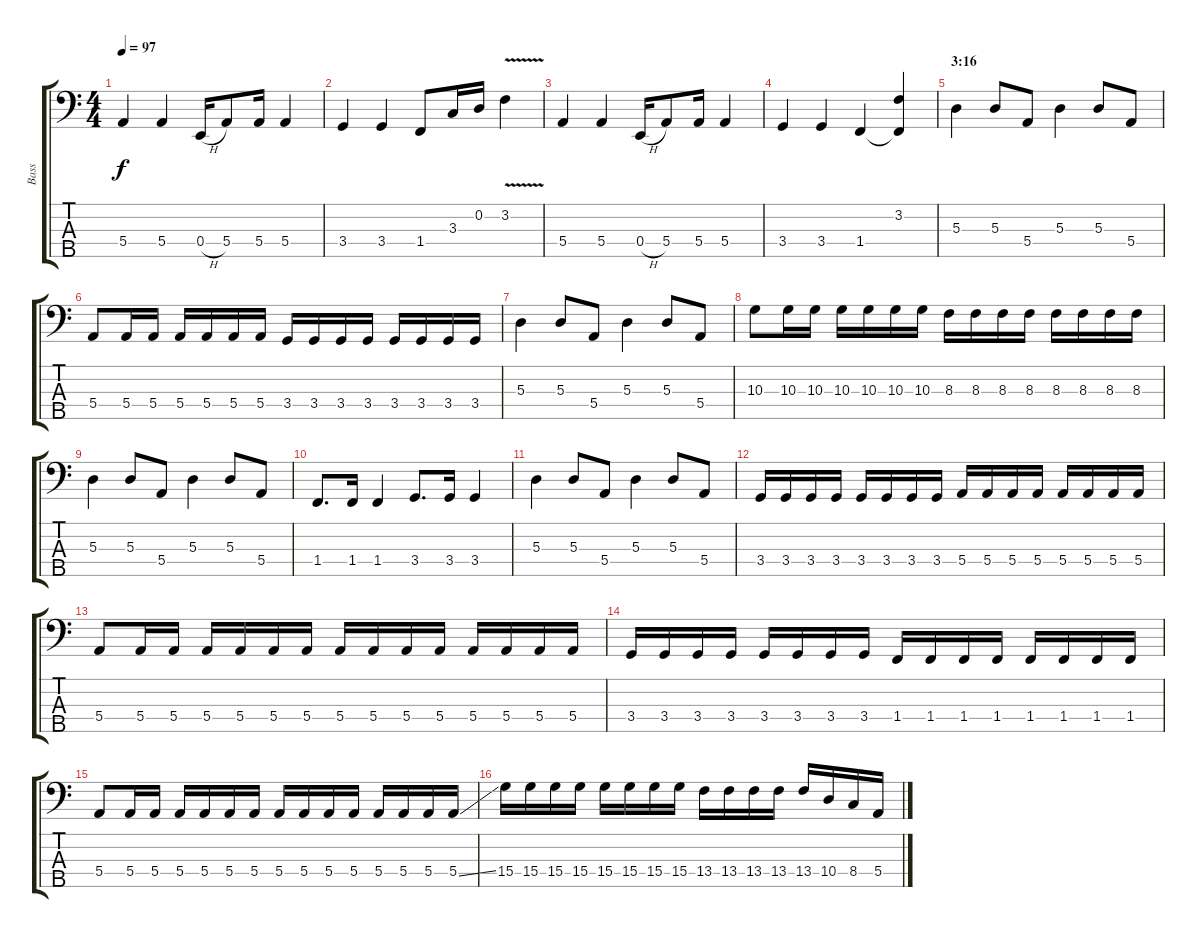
\track ("Bass" "Bass") {instrument electricbasspick}
\staff {score tabs}
\tuning (G2 D2 A1 E1 B0) {hide}
\ts (4 4)
\tempo 97
\clef f4
\ks c
5.4.4{dy f} 5.4.4 0.4{h}.16 5.4.8 5.4.16 5.4.4 |
3.4.4 3.4.4 1.4.8 3.3.16 0.2.16 3.2{v}.4 |
5.4.4 5.4.4 0.4{h}.16 5.4.8 5.4.16 5.4.4 |
3.4.4 3.4.4 1.4.4 (3.2 1.4{t}).4 |
\section ("" "3:16")
5.3.4 5.3.8 5.4.8 5.3.4 5.3.8 5.4.8 |
5.4.8 5.4.16 5.4.16 5.4.16 5.4.16 5.4.16 5.4.16 3.4.16 3.4.16 3.4.16 3.4.16 3.4.16 3.4.16 3.4.16 3.4.16 |
5.3.4 5.3.8 5.4.8 5.3.4 5.3.8 5.4.8 |
10.3.8 10.3.16 10.3.16 10.3.16 10.3.16 10.3.16 10.3.16 8.3.16 8.3.16 8.3.16 8.3.16 8.3.16 8.3.16 8.3.16 8.3.16 |
5.3.4 5.3.8 5.4.8 5.3.4 5.3.8 5.4.8 |
1.4.8{d} 1.4.16 1.4.4 3.4.8{d} 3.4.16 3.4.4 |
5.3.4 5.3.8 5.4.8 5.3.4 5.3.8 5.4.8 |
3.4.16 3.4.16 3.4.16 3.4.16 3.4.16 3.4.16 3.4.16 3.4.16 5.4.16 5.4.16 5.4.16 5.4.16 5.4.16 5.4.16 5.4.16 5.4.16 |
5.4.8 5.4.16 5.4.16 5.4.16 5.4.16 5.4.16 5.4.16 5.4.16 5.4.16 5.4.16 5.4.16 5.4.16 5.4.16 5.4.16 5.4.16 |
3.4.16 3.4.16 3.4.16 3.4.16 3.4.16 3.4.16 3.4.16 3.4.16 1.4.16 1.4.16 1.4.16 1.4.16 1.4.16 1.4.16 1.4.16 1.4.16 |
5.4.8 5.4.16 5.4.16 5.4.16 5.4.16 5.4.16 5.4.16 5.4.16 5.4.16 5.4.16 5.4.16 5.4.16 5.4.16 5.4.16 5.4{ss}.16 |
15.4.16 15.4.16 15.4.16 15.4.16 15.4.16 15.4.16 15.4.16 15.4.16 13.4.16 13.4.16 13.4.16 13.4.16 13.4.16 10.4.16 8.4.16 5.4.16
